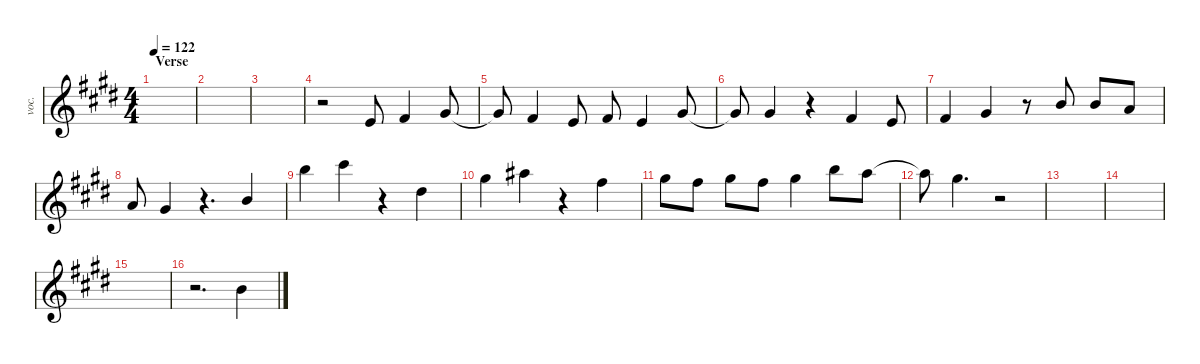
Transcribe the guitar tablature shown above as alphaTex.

\defaultSystemsLayout 4
\hideDynamics
\bracketExtendMode nobrackets
\otherSystemsTrackNameOrientation horizontal
\track ("Kyo" "voc.") {instrument acousticgrandpiano}
\staff {score}
\tuning (E4 B3 G3 D3 A2 E2)
\ts (4 4)
\section ("" "Verse")
\tempo 122
\clef g2
\ks c#minor
|
|
|
r.2{beam Down} 0.1{acc forcenatural}.8{beam Up} 2.1{acc #}.4{beam Up} 4.1{acc #}.8{beam Up} |
4.1{t acc #}.8{beam Up} 2.1{acc #}.4{beam Up} 0.1{acc forcenatural}.8{beam Up} 2.1{acc #}.8{beam Up} 0.1{acc forcenatural}.4{beam Up} 4.1{acc #}.8{beam Up} |
4.1{t acc #}.8{beam Up} 4.1{acc #}.4{beam Up} r.4{beam Up} 2.1{acc #}.4{beam Up} 0.1{acc forcenatural}.8{beam Up} |
2.1{acc #}.4{beam Up} 4.1{acc #}.4{beam Up} r.8{beam Up} 7.1{acc forcenatural}.8{beam Up} 7.1{acc forcenatural}.8{beam Up} 5.1{acc forcenatural}.8{beam Up} |
14.3{acc forcenatural}.8{beam Up} 13.3{acc #}.4{beam Up} r.4{d beam Up} 7.1{acc forcenatural}.4{beam Up} |
19.1{acc forcenatural}.4{beam Down} 21.1{acc #}.4{beam Down} r.4{beam Down} 11.1{acc #}.4{beam Down} |
16.1{acc #}.4{beam Down} 18.1{acc #}.4{beam Down} r.4{beam Down} 14.1{acc #}.4{beam Down} |
16.1{acc #}.8{beam Down} 14.1{acc #}.8{beam Down} 16.1{acc #}.8{beam Down} 14.1{acc #}.8{beam Down} 16.1{acc #}.4{beam Down} 19.1{acc forcenatural}.8{beam Down} 17.1{acc forcenatural}.8{beam Down} |
17.1{t acc forcenatural}.8{beam Down} 16.1{acc #}.4{d beam Down} r.2{beam Down} |
|
|
|
r.2{d beam Down} 7.1{acc forcenatural}.4{beam Down}
